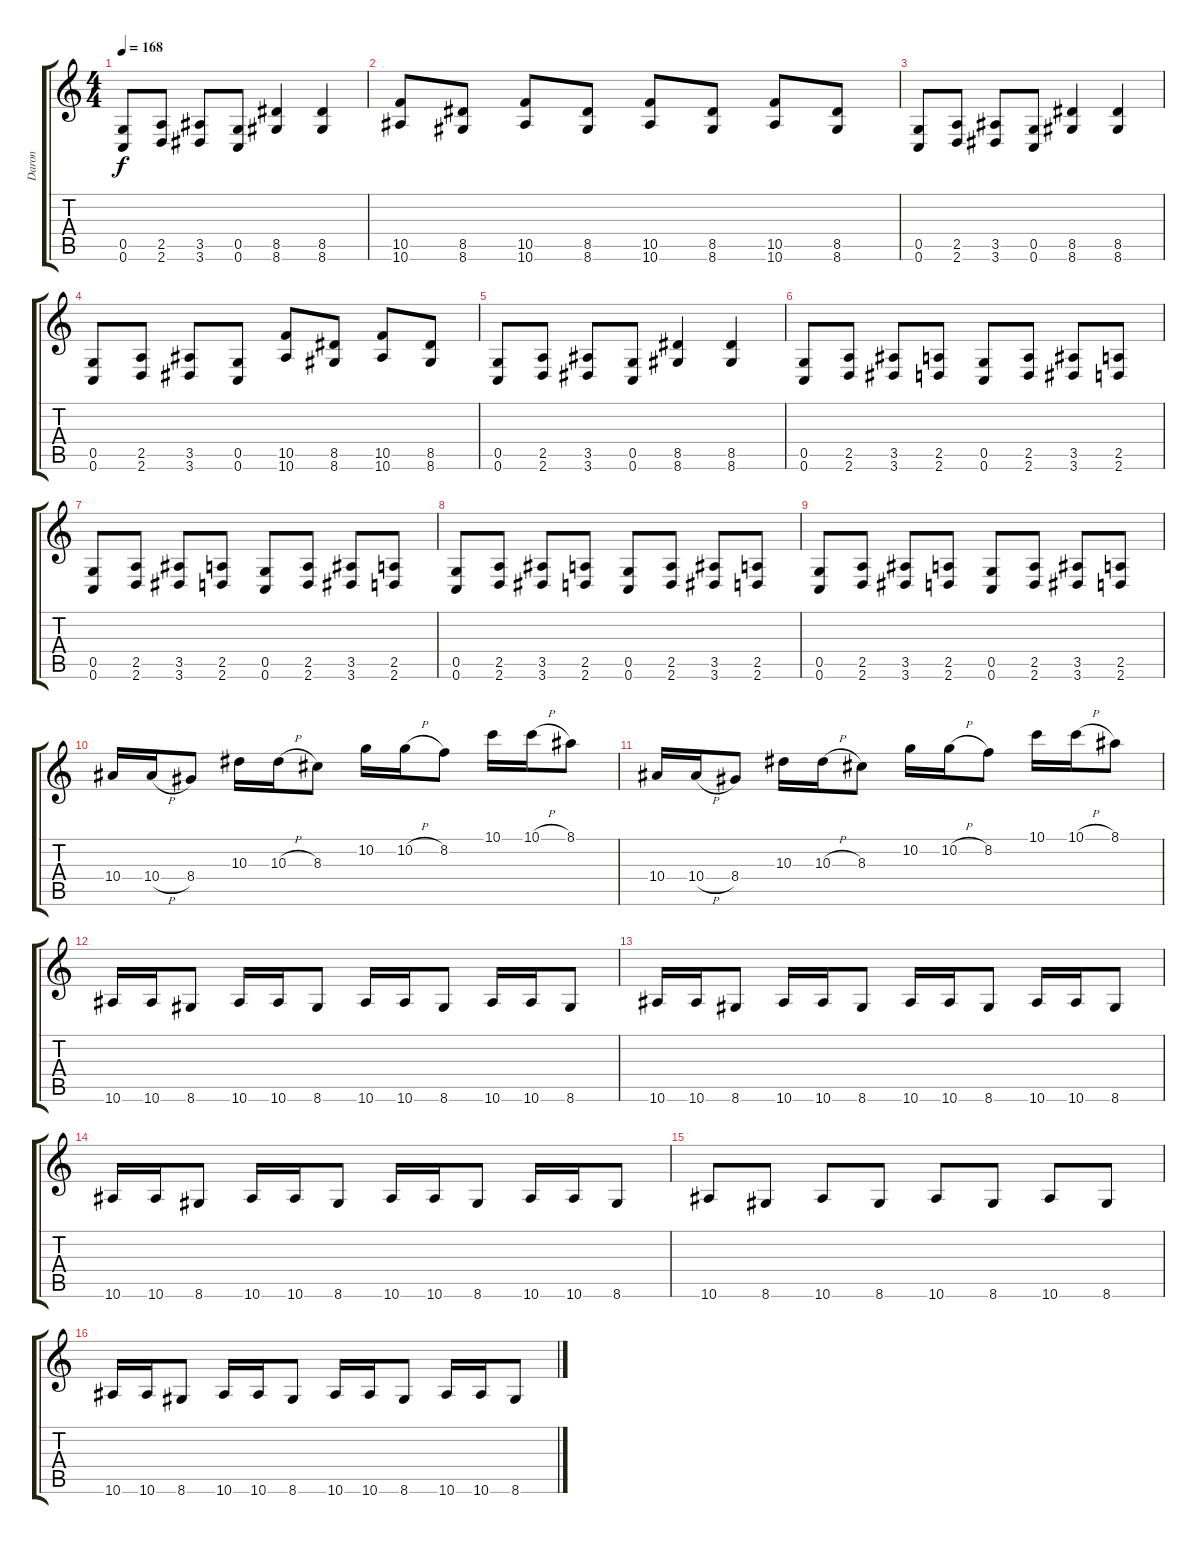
\track ("Daron" "Daron") {instrument overdrivenguitar}
\staff {score tabs}
\tuning (D4 A3 F3 C3 G2 C2) {hide}
\ts (4 4)
\tempo 168
\clef g2
\ks c
(0.5 0.6).8{dy f} (2.5 2.6).8 (3.5 3.6).8 (0.5 0.6).8 (8.5 8.6).4 (8.5 8.6).4 |
(10.5 10.6).8 (8.5 8.6).8 (10.5 10.6).8 (8.5 8.6).8 (10.5 10.6).8 (8.5 8.6).8 (10.5 10.6).8 (8.5 8.6).8 |
(0.5 0.6).8 (2.5 2.6).8 (3.5 3.6).8 (0.5 0.6).8 (8.5 8.6).4 (8.5 8.6).4 |
(0.5 0.6).8 (2.5 2.6).8 (3.5 3.6).8 (0.5 0.6).8 (10.5 10.6).8 (8.5 8.6).8 (10.5 10.6).8 (8.5 8.6).8 |
(0.5 0.6).8 (2.5 2.6).8 (3.5 3.6).8 (0.5 0.6).8 (8.5 8.6).4 (8.5 8.6).4 |
(0.5 0.6).8 (2.5 2.6).8 (3.5 3.6).8 (2.5 2.6).8 (0.5 0.6).8 (2.5 2.6).8 (3.5 3.6).8 (2.5 2.6).8 |
(0.5 0.6).8 (2.5 2.6).8 (3.5 3.6).8 (2.5 2.6).8 (0.5 0.6).8 (2.5 2.6).8 (3.5 3.6).8 (2.5 2.6).8 |
(0.5 0.6).8 (2.5 2.6).8 (3.5 3.6).8 (2.5 2.6).8 (0.5 0.6).8 (2.5 2.6).8 (3.5 3.6).8 (2.5 2.6).8 |
(0.5 0.6).8 (2.5 2.6).8 (3.5 3.6).8 (2.5 2.6).8 (0.5 0.6).8 (2.5 2.6).8 (3.5 3.6).8 (2.5 2.6).8 |
10.4.16 10.4{h}.16 8.4.8 10.3.16 10.3{h}.16 8.3.8 10.2.16 10.2{h}.16 8.2.8 10.1.16 10.1{h}.16 8.1.8 |
10.4.16 10.4{h}.16 8.4.8 10.3.16 10.3{h}.16 8.3.8 10.2.16 10.2{h}.16 8.2.8 10.1.16 10.1{h}.16 8.1.8 |
10.6.16 10.6.16 8.6.8 10.6.16 10.6.16 8.6.8 10.6.16 10.6.16 8.6.8 10.6.16 10.6.16 8.6.8 |
10.6.16 10.6.16 8.6.8 10.6.16 10.6.16 8.6.8 10.6.16 10.6.16 8.6.8 10.6.16 10.6.16 8.6.8 |
10.6.16 10.6.16 8.6.8 10.6.16 10.6.16 8.6.8 10.6.16 10.6.16 8.6.8 10.6.16 10.6.16 8.6.8 |
10.6.8 8.6.8 10.6.8 8.6.8 10.6.8 8.6.8 10.6.8 8.6.8 |
10.6.16 10.6.16 8.6.8 10.6.16 10.6.16 8.6.8 10.6.16 10.6.16 8.6.8 10.6.16 10.6.16 8.6.8
